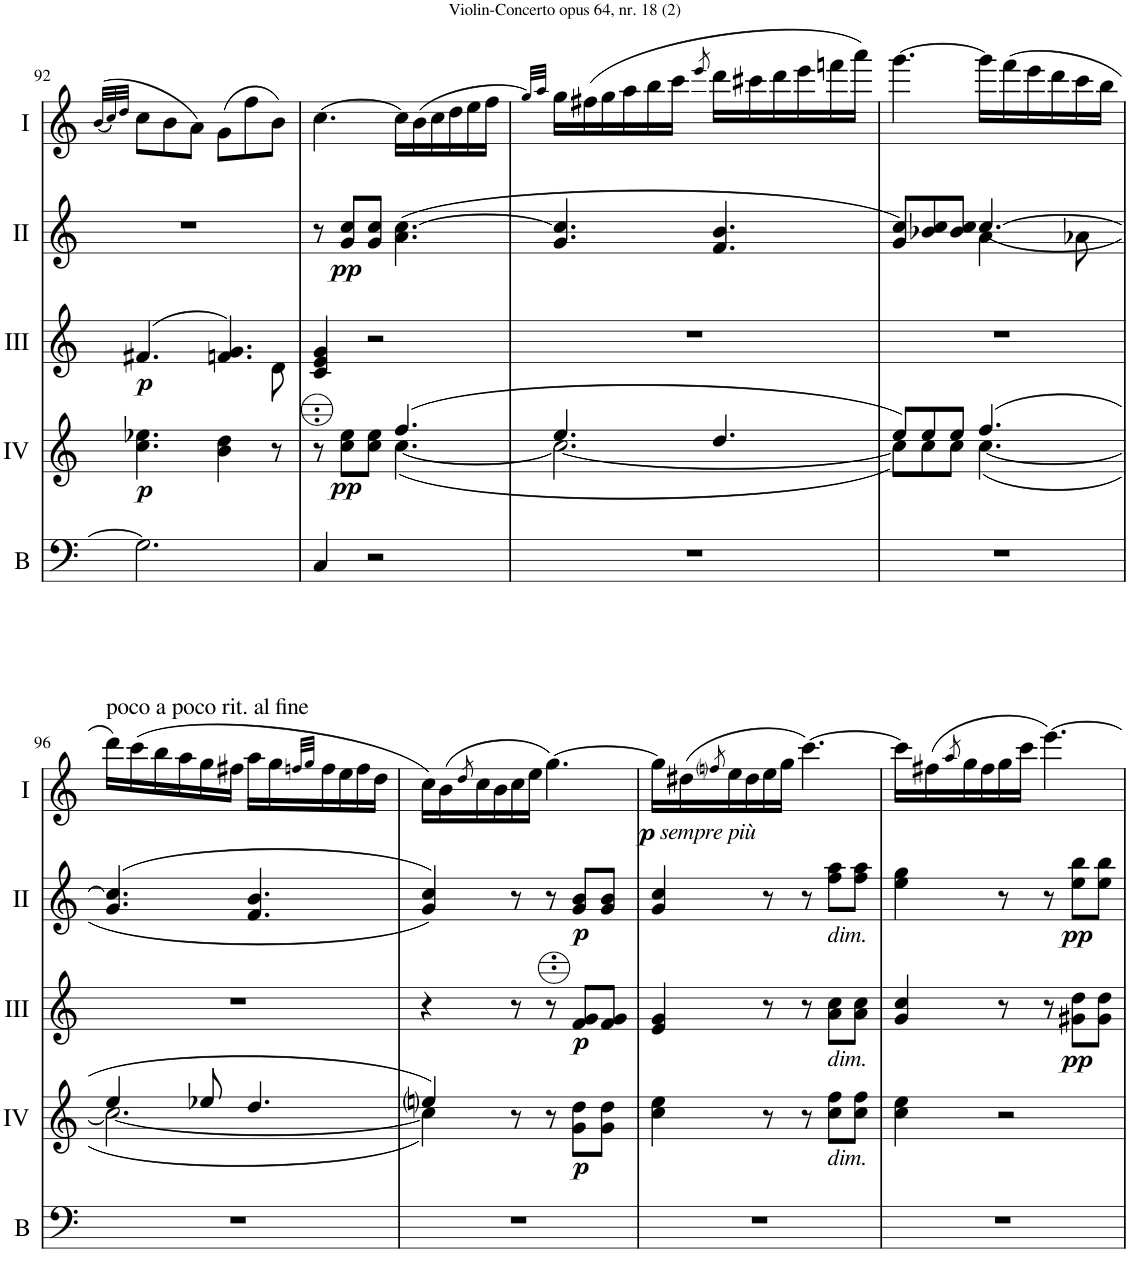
**kern	**kern	**dynam	**kern	**dynam	**kern	**dynam	**kern	**dynam
*part5	*part4	*part4	*part3	*part3	*part2	*part2	*part1	*part1
*staff5	*staff4	*staff4	*staff3	*staff3	*staff2	*staff2	*staff1	*staff1
*I"Bass	*I"Acc. 4	*	*I"Acc. 3	*	*I"Acc. 2	*	*I"Acc. 1	*
*I'B	*	*	*	*	*	*	*	*
!!LO:PB:g=z
*clefF4	*clefG2	*	*clefG2	*	*clefG2	*	*clefG2	*
*Trd7c12	*Trd7c12	*	*	*	*	*	*	*
*k[]	*k[]	*	*k[]	*	*k[]	*	*k[]	*
*M6/8	*M6/8	*	*M6/8	*	*M6/8	*	*M6/8	*
=92	=92	=92	=92	=92	=92	=92	=92	=92
.	.	.	.	.	.	.	((>32qb/LLL	.
.	.	.	.	.	.	.	32qcc/)	.
.	.	.	.	.	.	.	32qdd/JJJ	.
*	*	*	*^	*	*	*	*	*
!	!	!LO:DY:b	!	!	!LO:DY:b	!	!	!	!
2.G\]	4.cc\ 4.ee-X\	p	(4.f#X/	4.ryy	p	2.r	.	8cc\L	.
.	.	.	.	.	.	.	.	8b\	.
.	.	.	.	.	.	.	.	8a\J)	.
.	4b\ 4dd\	.	4.fn/ 4.g/)	4ryy	.	.	.	(8g\L	.
.	.	.	.	.	.	.	.	8ff\	.
.	8r	.	.	8d\	.	.	.	8b\J)	.
*	*	*	*v	*v	*	*	*	*	*
=93	=93	=93	=93	=93	=93	=93	=93	=93
*	*^	*	*	*	*	*	*	*
4C/	8r	4.ryy	.	4c/ 4e/ 4g/	.	8r	.	[4.cc\	.
!	!	!	!LO:DY:b	!	!	!	!LO:DY:b	!	!
.	8cc\ 8ee\L	.	pp	.	.	8g/ 8cc/L	pp	.	.
2r	8cc\ 8ee\J	.	.	2r	.	8g/ 8cc/J	.	.	.
.	(4.ff/	([4.cc\	.	.	.	(4.a\ [4.cc\	.	16cc\LL]	.
.	.	.	.	.	.	.	.	(16b\	.
.	.	.	.	.	.	.	.	16cc\	.
.	.	.	.	.	.	.	.	16dd\	.
.	.	.	.	.	.	.	.	16ee\	.
.	.	.	.	.	.	.	.	16ff\JJ	.
=94	=94	=94	=94	=94	=94	=94	=94	=94	=94
.	.	.	.	.	.	.	.	32qgg/LLL)	.
.	.	.	.	.	.	.	.	32qaa/JJJ	.
2.r	4.ee/	2.cc\_	.	2.r	.	4.g/ 4.cc/]	.	16gg\LL	.
.	.	.	.	.	.	.	.	(16ff#X\	.
.	.	.	.	.	.	.	.	16gg\	.
.	.	.	.	.	.	.	.	16aa\	.
.	.	.	.	.	.	.	.	16bb\	.
.	.	.	.	.	.	.	.	16ccc\JJ	.
.	.	.	.	.	.	.	.	8qeee/	.
.	4.dd/	.	.	.	.	4.f/ 4.b/	.	16ddd\LL	.
.	.	.	.	.	.	.	.	16ccc#X\	.
.	.	.	.	.	.	.	.	16ddd\	.
.	.	.	.	.	.	.	.	16eee\	.
.	.	.	.	.	.	.	.	16fffn\	.
.	.	.	.	.	.	.	.	16aaa\JJ)	.
=95	=95	=95	=95	=95	=95	=95	=95	=95	=95
*	*	*	*	*	*	*^	*	*	*
2.r	8ee/L)	8cc\L])	.	2.r	.	8g/ 8cc/L)	4.ryy	.	[4.ggg\	.
.	8ee/	8cc\	.	.	.	8b-X/ 8cc/	.	.	.	.
.	8ee/J	8cc\J	.	.	.	8b-/ 8cc/J	.	.	.	.
.	(4.ff/	([4.cc\	.	.	.	(<[4.cc/	4a\	.	16ggg\LL]	.
.	.	.	.	.	.	.	.	.	(16fff\	.
.	.	.	.	.	.	.	.	.	16eee\	.
.	.	.	.	.	.	.	.	.	16ddd\	.
.	.	.	.	.	.	.	8a-X\	.	16ccc\	.
.	.	.	.	.	.	.	.	.	16bb\JJ	.
*	*	*	*	*	*	*v	*v	*	*	*
!!LO:LB:g=z
=96	=96	=96	=96	=96	=96	=96	=96	=96	=96
!	!	!	!	!	!	!	!	!LO:TX:a:t=poco a poco rit. al fine	!
2.r	4ee/	2.cc\_	.	2.r	.	(>4.g/ 4.cc/]	.	16ddd\LL)	.
.	.	.	.	.	.	.	.	(16ccc\	.
.	.	.	.	.	.	.	.	16bb\	.
.	.	.	.	.	.	.	.	16aa\	.
.	8ee-X/	.	.	.	.	.	.	16gg\	.
.	.	.	.	.	.	.	.	16ff#X\JJ	.
.	4.dd/	.	.	.	.	4.f/ 4.b/	.	16aa\LL	.
.	.	.	.	.	.	.	.	16gg\	.
.	.	.	.	.	.	.	.	32qffn/LLL	.
.	.	.	.	.	.	.	.	32qgg/JJJ	.
.	.	.	.	.	.	.	.	16ff\	.
.	.	.	.	.	.	.	.	16ee\	.
.	.	.	.	.	.	.	.	16ff\	.
.	.	.	.	.	.	.	.	16dd\JJ	.
=97	=97	=97	=97	=97	=97	=97	=97	=97	=97
2.r	4eeni/)	4cc\])	.	4r	.	4g/ 4cc/))	.	16cc\LL)	.
.	.	.	.	.	.	.	.	(16b\	.
.	.	.	.	.	.	.	.	8qdd/	.
.	.	.	.	.	.	.	.	16cc\	.
.	.	.	.	.	.	.	.	16b\	.
.	8r	2ryy	.	8r	.	8r	.	16cc\	.
.	.	.	.	.	.	.	.	16ee\JJ	.
!	!	!	!	!	!	!	!	!LO:TX:b:i:t=sempre più	!
!	!	!	!	!	!	!	!	!	!LO:DY:b
.	8r	.	.	8r	.	8r	.	[4.gg\)	p
!	!	!	!LO:DY:b	!	!LO:DY:b	!	!LO:DY:b	!	!
.	8g\ 8dd\L	.	p	8f/ 8g/L	p	8g/ 8b/L	p	.	.
.	8g\ 8dd\J	.	.	8f/ 8g/J	.	8g/ 8b/J	.	.	.
*	*v	*v	*	*	*	*	*	*	*
=98	=98	=98	=98	=98	=98	=98	=98	=98
2.r	4cc\ 4ee\	.	4e/ 4g/	.	4g/ 4cc/	.	16gg\LL]	.
.	.	.	.	.	.	.	(16dd#X\	.
.	.	.	.	.	.	.	8qffni/	.
.	.	.	.	.	.	.	16ee\	.
.	.	.	.	.	.	.	16dd#\	.
.	8r	.	8r	.	8r	.	16ee\	.
.	.	.	.	.	.	.	16gg\JJ	.
.	8r	.	8r	.	8r	.	[4.ccc\)	.
!	!	!	!	!	!LO:TX:b:i:t=dim.	!	!	!
!	!	!	!LO:TX:b:i:t=dim.	!	!	!	!	!
!	!LO:TX:b:i:t=dim.	!	!	!	!	!	!	!
.	8cc\ 8ff\L	.	8a\ 8cc\L	.	8ff\ 8aa\L	.	.	.
.	8cc\ 8ff\J	.	8a\ 8cc\J	.	8ff\ 8aa\J	.	.	.
=99	=99	=99	=99	=99	=99	=99	=99	=99
2.r	4cc\ 4ee\	.	4g/ 4cc/	.	4ee\ 4gg\	.	16ccc\LL]	.
.	.	.	.	.	.	.	(16ff#X\	.
.	.	.	.	.	.	.	8qaa/	.
.	.	.	.	.	.	.	16gg\	.
.	.	.	.	.	.	.	16ff#\	.
.	2r	.	8r	.	8r	.	16gg\	.
.	.	.	.	.	.	.	16ccc\JJ	.
.	.	.	8r	.	8r	.	[4.eee\)	.
!	!	!	!	!LO:DY:b	!	!LO:DY:b	!	!
.	.	.	8g#X\ 8dd\L	pp	8ee\ 8bb\L	pp	.	.
.	.	.	8g#\ 8dd\J	.	8ee\ 8bb\J	.	.	.
=	=	=	=	=	=	=	=	=
*-	*-	*-	*-	*-	*-	*-	*-	*-
